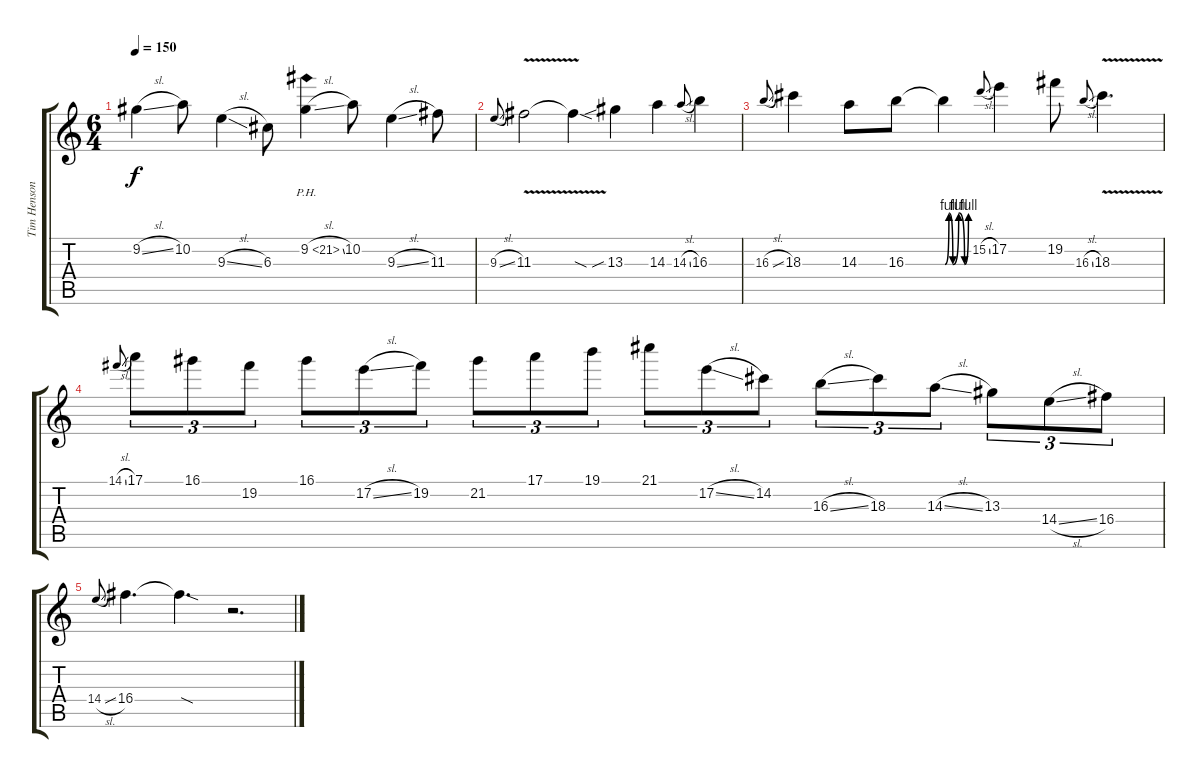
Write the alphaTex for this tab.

\track ("Tim Henson (Lead)" "Tim Henson") {instrument distortionguitar}
\staff {score tabs}
\tuning (E4 B3 G3 D3 A2 D2) {hide}
\ts (6 4)
\tempo 150
\clef g2
\ks c
9.2{sl}.4{dy f} 10.2.8 9.3{sl}.4 6.3.8 9.2{ph 12 sl}.4 10.2.8 9.3{sl}.4 11.3.8 |
9.3{sl}.8{gr onbeat} 11.3{v}.2 11.3{sod t}.4 13.3{sib}.4 14.3.4 14.3{sl}.8{gr onbeat} 16.3.4 |
16.3{sl}.8{gr onbeat} 18.3.4 14.3.8 16.3.8 16.3{be (custom 0 0 10 4 20 0 35 4 50 0 60 4) t}.4 15.2{sl}.8{gr onbeat} 17.2.4 19.2.8 16.3{sl}.8{gr onbeat} 18.3{v}.4{d} |
14.1{sl}.8{gr onbeat} 17.1.8{tu (3 2)} 16.1.8{tu (3 2)} 19.2.8{tu (3 2)} 16.1.8{tu (3 2)} 17.2{sl}.8{tu (3 2)} 19.2.8{tu (3 2)} 21.2.8{tu (3 2)} 17.1.8{tu (3 2)} 19.1.8{tu (3 2)} 21.1.8{tu (3 2)} 17.2{sl}.8{tu (3 2)} 14.2.8{tu (3 2)} 16.3{sl}.8{tu (3 2)} 18.3.8{tu (3 2)} 14.3{sl}.8{tu (3 2)} 13.3.8{tu (3 2)} 14.4{sl}.8{tu (3 2)} 16.4.8{tu (3 2)} |
14.4{sl}.8{gr onbeat} 16.4.4{d} 16.4{sod t}.4{d} r.2{d}
